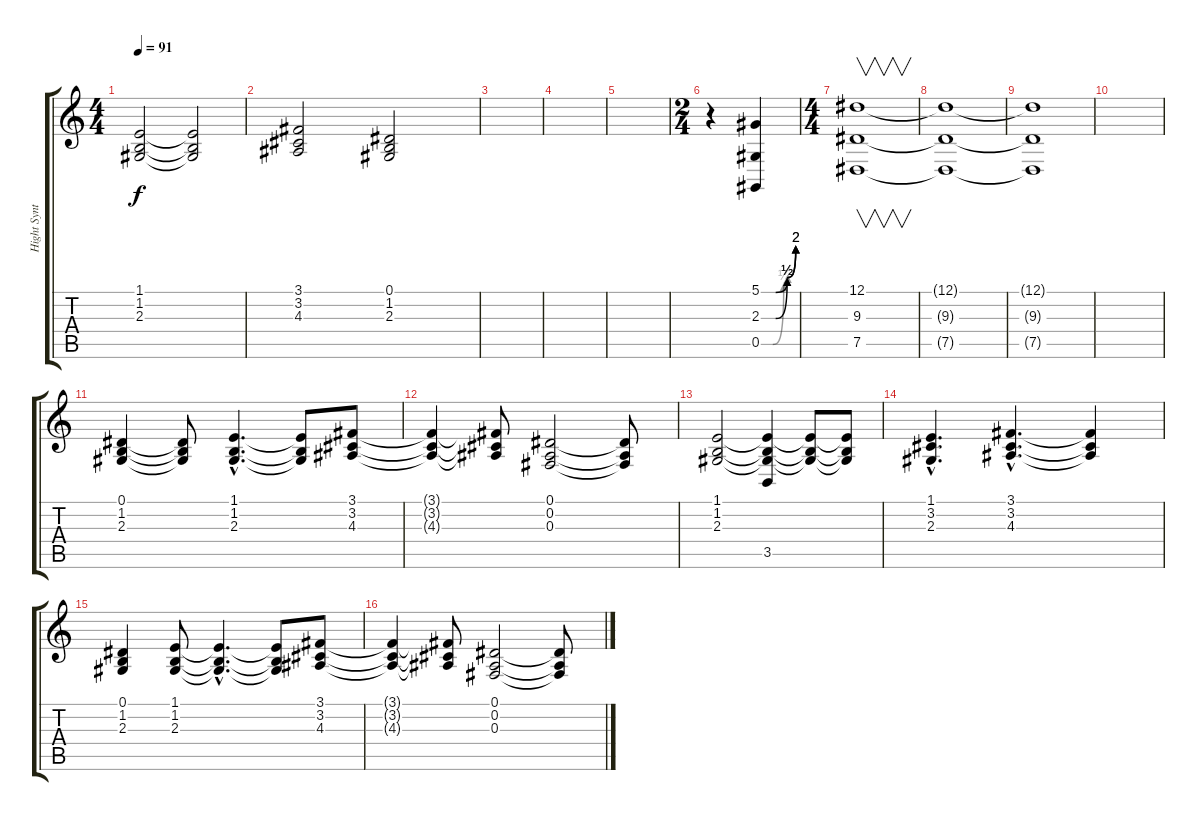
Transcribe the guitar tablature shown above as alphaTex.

\track ("Hight Synth" "Hight Synt") {instrument stringensemble2}
\staff {score tabs}
\tuning (Eb4 Bb3 Gb3 Db3 Ab2 Eb2) {hide}
\ts (4 4)
\tempo 91
\clef g2
\ks c
(1.1 1.2 2.3).2{dy f} (1.1{t} 1.2{t} 2.3{t}).2 |
(3.1 3.2 4.3).2 (0.1 1.2 2.3).2 |
|
|
|
\ts (2 4)
r.4 (5.1{be (custom 0 0 25 0 45 2 60 8)} 2.3{be (custom 0 0 25 0 45 2 60 8)} 0.5{be (custom 0 0 20 0 39 1 46 2 60 8)}).4{volume 10} |
\ts (4 4)
(12.1 9.3 7.5).1{v volume 10} |
(12.1{t} 9.3{t} 7.5{t}).1{volume 7} |
(12.1{t} 9.3{t} 7.5{t}).1{volume 5} |
|
(0.1 1.2 2.3).4 (0.1{t} 1.2{t} 2.3{t}).8 (1.1{hac} 1.2{hac} 2.3{hac}).4{d} (1.1{t} 1.2{t} 2.3{t}).8 (3.1 3.2 4.3).8 |
(3.1{t} 3.2{t} 4.3{t}).4 (3.1{t} 3.2{t} 4.3{t}).8 (0.1 0.2 0.3).2 (0.1{t} 0.2{t} 0.3{t}).8 |
(1.1 1.2 2.3).2 (1.1{t} 1.2{t} 2.3{t} 3.5).4 (1.1{t} 1.2{t} 2.3{t}).8 (1.1{t} 1.2{t} 2.3{t}).8 |
(1.1{hac} 3.2{hac} 2.3{hac}).4{d} (3.1{hac} 3.2{hac} 4.3{hac}).4{d} (3.1{t} 3.2{t} 4.3{t}).4 |
(0.1 1.2 2.3).4 (1.1 1.2 2.3).8 (1.1{hac t} 1.2{hac t} 2.3{hac t}).4{d} (1.1{t} 1.2{t} 2.3{t}).8 (3.1 3.2 4.3).8 |
(3.1{t} 3.2{t} 4.3{t}).4 (3.1{t} 3.2{t} 4.3{t}).8 (0.1 0.2 0.3).2 (0.1{t} 0.2{t} 0.3{t}).8
